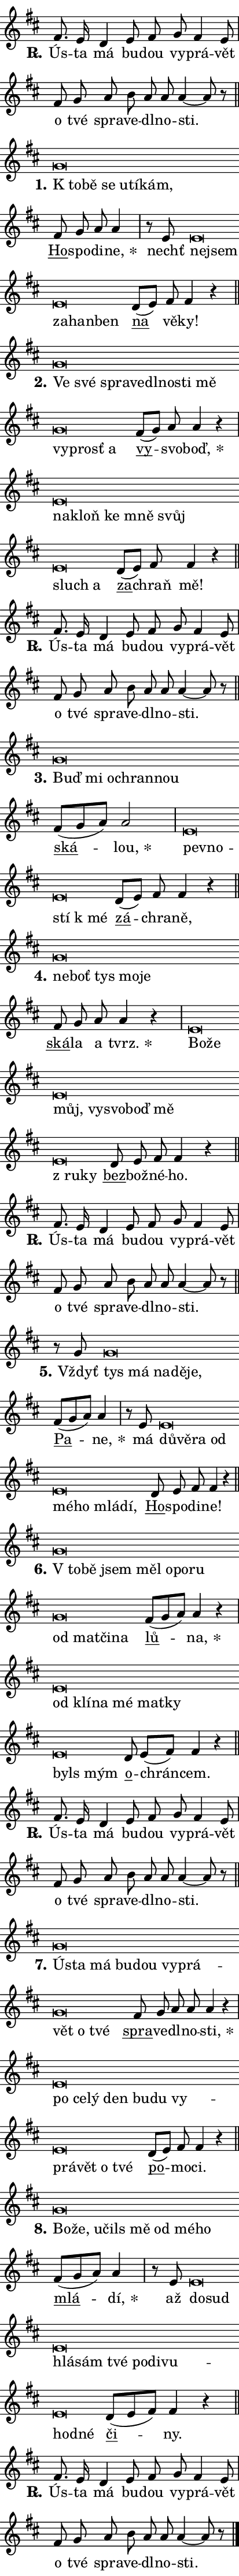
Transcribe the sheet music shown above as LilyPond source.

\version "2.22.1"
\header { tagline = "" }
\paper {
  indent = 0\cm
  top-margin = 0\cm
  right-margin = 0\cm
  bottom-margin = 0\cm
  left-margin = 0\cm
  paper-width = 7\cm
  page-breaking = #ly:one-page-breaking
  system-system-spacing.basic-distance = #11
  score-system-spacing.basic-distance = #11
  ragged-last = ##f
}


%% Author: Thomas Morley
%% https://lists.gnu.org/archive/html/lilypond-user/2020-05/msg00002.html
#(define (line-position grob)
"Returns position of @var[grob} in current system:
   @code{'start}, if at first time-step
   @code{'end}, if at last time-step
   @code{'middle} otherwise
"
  (let* ((col (ly:item-get-column grob))
         (ln (ly:grob-object col 'left-neighbor))
         (rn (ly:grob-object col 'right-neighbor))
         (col-to-check-left (if (ly:grob? ln) ln col))
         (col-to-check-right (if (ly:grob? rn) rn col))
         (break-dir-left
           (and
             (ly:grob-property col-to-check-left 'non-musical #f)
             (ly:item-break-dir col-to-check-left)))
         (break-dir-right
           (and
             (ly:grob-property col-to-check-right 'non-musical #f)
             (ly:item-break-dir col-to-check-right))))
        (cond ((eqv? 1 break-dir-left) 'start)
              ((eqv? -1 break-dir-right) 'end)
              (else 'middle))))

#(define (tranparent-at-line-position vctor)
  (lambda (grob)
  "Relying on @code{line-position} select the relevant enry from @var{vctor}.
Used to determine transparency,"
    (case (line-position grob)
      ((end) (not (vector-ref vctor 0)))
      ((middle) (not (vector-ref vctor 1)))
      ((start) (not (vector-ref vctor 2))))))

noteHeadBreakVisibility =
#(define-music-function (break-visibility)(vector?)
"Makes @code{NoteHead}s transparent relying on @var{break-visibility}"
#{
  \override NoteHead.transparent =
    #(tranparent-at-line-position break-visibility)
#})

#(define delete-ledgers-for-transparent-note-heads
  (lambda (grob)
    "Reads whether a @code{NoteHead} is transparent.
If so this @code{NoteHead} is removed from @code{'note-heads} from
@var{grob}, which is supposed to be @code{LedgerLineSpanner}.
As a result ledgers are not printed for this @code{NoteHead}"
    (let* ((nhds-array (ly:grob-object grob 'note-heads))
           (nhds-list
             (if (ly:grob-array? nhds-array)
                 (ly:grob-array->list nhds-array)
                 '()))
           ;; Relies on the transparent-property being done before
           ;; Staff.LedgerLineSpanner.after-line-breaking is executed.
           ;; This is fragile ...
           (to-keep
             (remove
               (lambda (nhd)
                 (ly:grob-property nhd 'transparent #f))
               nhds-list)))
      ;; TODO find a better method to iterate over grob-arrays, similiar
      ;; to filter/remove etc for lists
      ;; For now rebuilt from scratch
      (set! (ly:grob-object grob 'note-heads)  '())
      (for-each
        (lambda (nhd)
          (ly:pointer-group-interface::add-grob grob 'note-heads nhd))
        to-keep))))

hideNotes = {
  \noteHeadBreakVisibility #begin-of-line-visible
}
unHideNotes = {
  \noteHeadBreakVisibility #all-visible
}

% work-around for resetting accidentals
% https://lilypond.org/doc/v2.23/Documentation/notation/displaying-rhythms#unmetered-music
cadenzaMeasure = {
  \cadenzaOff
  \partial 1024 s1024
  \cadenzaOn
}

#(define-markup-command (accent layout props text) (markup?)
  "Underline accented syllable"
  (interpret-markup layout props
    #{\markup \override #'(offset . 4.3) \underline { #text }#}))

responsum = \markup \concat {
  "R" \hspace #-1.05 \path #0.1 #'((moveto 0 0.07) (lineto 0.9 0.8)) \hspace #0.05 "."
}

\layout {
    \context {
        \Staff
        \remove "Time_signature_engraver"
        \override LedgerLineSpanner.after-line-breaking = #delete-ledgers-for-transparent-note-heads
    }
    \context {
        \Voice {
            \override NoteHead.output-attributes = #'((class . "notehead"))
            \override Hairpin.height = #0.55
        }
    }
    \context {
        \Lyrics {
            \override StanzaNumber.output-attributes = #'((class . "stanzanumber"))
            \override LyricSpace.minimum-distance = #0.9
            \override LyricText.font-name = #"TeX Gyre Schola"
            \override LyricText.font-size = 1
            \override StanzaNumber.font-name = #"TeX Gyre Schola Bold"
            \override StanzaNumber.font-size = 1
        }
    }
}

% magnetic-lyrics.ily
%
%   written by
%     Jean Abou Samra <jean@abou-samra.fr>
%     Werner Lemberg <wl@gnu.org>
%
%   adapted by
%     Jiri Hon <jiri.hon@gmail.com>
%
% Version 2022-Apr-15

% https://www.mail-archive.com/lilypond-user@gnu.org/msg149350.html

#(define (Left_hyphen_pointer_engraver context)
   "Collect syllable-hyphen-syllable occurrences in lyrics and store
them in properties.  This engraver only looks to the left.  For
example, if the lyrics input is @code{foo -- bar}, it does the
following.

@itemize @bullet
@item
Set the @code{text} property of the @code{LyricHyphen} grob between
@q{foo} and @q{bar} to @code{foo}.

@item
Set the @code{left-hyphen} property of the @code{LyricText} grob with
text @q{foo} to the @code{LyricHyphen} grob between @q{foo} and
@q{bar}.
@end itemize

Use this auxiliary engraver in combination with the
@code{lyric-@/text::@/apply-@/magnetic-@/offset!} hook."
   (let ((hyphen #f)
         (text #f))
     (make-engraver
      (acknowledgers
       ((lyric-syllable-interface engraver grob source-engraver)
        (set! text grob)))
      (end-acknowledgers
       ((lyric-hyphen-interface engraver grob source-engraver)
        ;(when (not (grob::has-interface grob 'lyric-space-interface))
          (set! hyphen grob)));)
      ((stop-translation-timestep engraver)
       (when (and text hyphen)
         (ly:grob-set-object! text 'left-hyphen hyphen))
       (set! text #f)
       (set! hyphen #f)))))

#(define (lyric-text::apply-magnetic-offset! grob)
   "If the space between two syllables is less than the value in
property @code{LyricText@/.details@/.squash-threshold}, move the right
syllable to the left so that it gets concatenated with the left
syllable.

Use this function as a hook for
@code{LyricText@/.after-@/line-@/breaking} if the
@code{Left_@/hyphen_@/pointer_@/engraver} is active."
   (let ((hyphen (ly:grob-object grob 'left-hyphen #f)))
     (when hyphen
       (let ((left-text (ly:spanner-bound hyphen LEFT)))
         (when (grob::has-interface left-text 'lyric-syllable-interface)
           (let* ((common (ly:grob-common-refpoint grob left-text X))
                  (this-x-ext (ly:grob-extent grob common X))
                  (left-x-ext
                   (begin
                     ;; Trigger magnetism for left-text.
                     (ly:grob-property left-text 'after-line-breaking)
                     (ly:grob-extent left-text common X)))
                  ;; `delta` is the gap width between two syllables.
                  (delta (- (interval-start this-x-ext)
                            (interval-end left-x-ext)))
                  (details (ly:grob-property grob 'details))
                  (threshold (assoc-get 'squash-threshold details 0.2)))
             (when (< delta threshold)
               (let* (;; We have to manipulate the input text so that
                      ;; ligatures crossing syllable boundaries are not
                      ;; disabled.  For languages based on the Latin
                      ;; script this is essentially a beautification.
                      ;; However, for non-Western scripts it can be a
                      ;; necessity.
                      (lt (ly:grob-property left-text 'text))
                      (rt (ly:grob-property grob 'text))
                      (is-space (grob::has-interface hyphen 'lyric-space-interface))
                      (space (if is-space " " ""))
                      (space-markup (grob-interpret-markup grob " "))
                      (space-size (interval-length (ly:stencil-extent space-markup X)))
                      (extra-delta (if is-space space-size 0))
                      ;; Append new syllable.
                      (ltrt-space (if (and (string? lt) (string? rt))
                                (string-append lt space rt)
                                (make-concat-markup (list lt space rt))))
                      ;; Right-align `ltrt` to the right side.
                      (ltrt-space-markup (grob-interpret-markup
                               grob
                               (make-translate-markup
                                (cons (interval-length this-x-ext) 0)
                                (make-right-align-markup ltrt-space)))))
                 (begin
                   ;; Don't print `left-text`.
                   (ly:grob-set-property! left-text 'stencil #f)
                   ;; Set text and stencil (which holds all collected
                   ;; syllables so far) and shift it to the left.
                   (ly:grob-set-property! grob 'text ltrt-space)
                   (ly:grob-set-property! grob 'stencil ltrt-space-markup)
                   (ly:grob-translate-axis! grob (- (- delta extra-delta)) X))))))))))


#(define (lyric-hyphen::displace-bounds-first grob)
   ;; Make very sure this callback isn't triggered too early.
   (let ((left (ly:spanner-bound grob LEFT))
         (right (ly:spanner-bound grob RIGHT)))
     (ly:grob-property left 'after-line-breaking)
     (ly:grob-property right 'after-line-breaking)
     (ly:lyric-hyphen::print grob)))

squashThreshold = #0.4

\layout {
  \context {
    \Lyrics
    \consists #Left_hyphen_pointer_engraver
    \override LyricText.after-line-breaking =
      #lyric-text::apply-magnetic-offset!
    \override LyricHyphen.stencil = #lyric-hyphen::displace-bounds-first
    \override LyricText.details.squash-threshold = \squashThreshold
    \override LyricHyphen.minimum-distance = 0
    \override LyricHyphen.minimum-length = \squashThreshold
  }
}

squash = \override LyricText.details.squash-threshold = 9999
unSquash = \override LyricText.details.squash-threshold = \squashThreshold

left = \override LyricText.self-alignment-X = #LEFT
unLeft = \revert LyricText.self-alignment-X

starOffset = #(lambda (grob) 
                (let ((x_offset (ly:self-alignment-interface::aligned-on-x-parent grob)))
                  (if (= x_offset 0) 0 (+ x_offset 1.2))))

star = #(define-music-function (syllable)(string?)
"Append star separator at the end of a syllable"
#{
  \once \override LyricText.X-offset = #starOffset
  \lyricmode { \markup {
    #syllable
    \override #'((font-name . "TeX Gyre Schola Bold")) \hspace #0.2 \lower #0.65 \larger "*"
  } }
#})

starAccent = #(define-music-function (syllable)(string?)
"Append star separator at the end of a syllable and make accent"
#{
  \once \override LyricText.X-offset = #starOffset
  \lyricmode { \markup {
    \accent #syllable
    \override #'((font-name . "TeX Gyre Schola Bold")) \hspace #0.2 \lower #0.65 \larger "*"
  } }
#})

breath = #(define-music-function (syllable)(string?)
"Append breathing indicator at the end of a syllable"
#{
  \lyricmode { \markup { #syllable "+" } }
#})

optionalBreath = #(define-music-function (syllable)(string?)
"Append optional breathing indicator at the end of a syllable"
#{
  \lyricmode { \markup { #syllable "(+)" } }
#})


\score {
    <<
        \new Voice = "melody" { \cadenzaOn \key d \major \relative { fis'8. e16 d4 \bar "" e8 fis \bar "" g fis4 e8 \cadenzaMeasure \bar "|" fis g \bar "" a b \bar "" a a a4~ a8 r \cadenzaMeasure \bar "||" \break }
\relative { g'\breve*1/16 \hideNotes \breve*1/16 \bar "" \breve*1/16 \bar "" \breve*1/16 \bar "" \breve*1/16 \breve*1/16 \bar "" \unHideNotes \bar "" fis8 g a a4 \cadenzaMeasure \bar "|" r8 e8 e\breve*1/16 \hideNotes \breve*1/16 \bar "" \breve*1/16 \bar "" \breve*1/16 \breve*1/16 \bar "" \unHideNotes \bar "" d8[( e)] fis fis4 r \cadenzaMeasure \bar "||" \break }
\relative { g'\breve*1/16 \hideNotes \breve*1/16 \bar "" \breve*1/16 \bar "" \breve*1/16 \bar "" \breve*1/16 \bar "" \breve*1/16 \bar "" \breve*1/16 \bar "" \breve*1/16 \bar "" \breve*1/16 \bar "" \breve*1/16 \breve*1/16 \bar "" \unHideNotes \bar "" fis8[( g)] a a4 r \cadenzaMeasure \bar "|" e\breve*1/16 \hideNotes \breve*1/16 \bar "" \breve*1/16 \bar "" \breve*1/16 \bar "" \breve*1/16 \bar "" \breve*1/16 \breve*1/16 \bar "" \unHideNotes \bar "" d8[( e)] fis fis4 r \cadenzaMeasure \bar "||" \break }
\relative { fis'8. e16 d4 \bar "" e8 fis \bar "" g fis4 e8 \cadenzaMeasure \bar "|" fis g \bar "" a b \bar "" a a a4~ a8 r \cadenzaMeasure \bar "||" \break }
\relative { g'\breve*1/16 \hideNotes \breve*1/16 \bar "" \breve*1/16 \bar "" \breve*1/16 \breve*1/16 \bar "" \unHideNotes \bar "" fis8[( g a)] a2 \cadenzaMeasure \bar "|" e\breve*1/16 \hideNotes \breve*1/16 \bar "" \breve*1/16 \breve*1/16 \bar "" \unHideNotes \bar "" d8[( e)] fis fis4 r \cadenzaMeasure \bar "||" \break }
\relative { g'\breve*1/16 \hideNotes \breve*1/16 \bar "" \breve*1/16 \bar "" \breve*1/16 \breve*1/16 \bar "" \unHideNotes \bar "" fis8 g a a4 r \cadenzaMeasure \bar "|" e\breve*1/16 \hideNotes \breve*1/16 \bar "" \breve*1/16 \bar "" \breve*1/16 \bar "" \breve*1/16 \bar "" \breve*1/16 \bar "" \breve*1/16 \bar "" \breve*1/16 \breve*1/16 \bar "" \unHideNotes \bar "" d8 e fis fis4 r \cadenzaMeasure \bar "||" \break }
\relative { fis'8. e16 d4 \bar "" e8 fis \bar "" g fis4 e8 \cadenzaMeasure \bar "|" fis g \bar "" a b \bar "" a a a4~ a8 r \cadenzaMeasure \bar "||" \break }
\relative { r8 g'8 g\breve*1/16 \hideNotes \breve*1/16 \bar "" \breve*1/16 \bar "" \breve*1/16 \breve*1/16 \bar "" \unHideNotes \bar "" fis8[( g a)] a4 \cadenzaMeasure \bar "|" r8 e8 e\breve*1/16 \hideNotes \breve*1/16 \bar "" \breve*1/16 \bar "" \breve*1/16 \bar "" \breve*1/16 \bar "" \breve*1/16 \bar "" \breve*1/16 \breve*1/16 \bar "" \unHideNotes \bar "" d8 e fis fis4 r \cadenzaMeasure \bar "||" \break }
\relative { g'\breve*1/16 \hideNotes \breve*1/16 \bar "" \breve*1/16 \bar "" \breve*1/16 \bar "" \breve*1/16 \bar "" \breve*1/16 \bar "" \breve*1/16 \bar "" \breve*1/16 \bar "" \breve*1/16 \bar "" \breve*1/16 \breve*1/16 \bar "" \unHideNotes \bar "" fis8[( g a)] a4 r \cadenzaMeasure \bar "|" e\breve*1/16 \hideNotes \breve*1/16 \bar "" \breve*1/16 \bar "" \breve*1/16 \bar "" \breve*1/16 \bar "" \breve*1/16 \bar "" \breve*1/16 \breve*1/16 \bar "" \unHideNotes \bar "" d8 e[( fis)] fis4 r \cadenzaMeasure \bar "||" \break }
\relative { fis'8. e16 d4 \bar "" e8 fis \bar "" g fis4 e8 \cadenzaMeasure \bar "|" fis g \bar "" a b \bar "" a a a4~ a8 r \cadenzaMeasure \bar "||" \break }
\relative { g'\breve*1/16 \hideNotes \breve*1/16 \bar "" \breve*1/16 \bar "" \breve*1/16 \bar "" \breve*1/16 \bar "" \breve*1/16 \bar "" \breve*1/16 \bar "" \breve*1/16 \bar "" \breve*1/16 \breve*1/16 \bar "" \unHideNotes \bar "" fis8 g a a a4 r \cadenzaMeasure \bar "|" e\breve*1/16 \hideNotes \breve*1/16 \bar "" \breve*1/16 \bar "" \breve*1/16 \bar "" \breve*1/16 \bar "" \breve*1/16 \bar "" \breve*1/16 \bar "" \breve*1/16 \bar "" \breve*1/16 \bar "" \breve*1/16 \breve*1/16 \bar "" \unHideNotes \bar "" d8[( e)] fis fis4 r \cadenzaMeasure \bar "||" \break }
\relative { g'\breve*1/16 \hideNotes \breve*1/16 \bar "" \breve*1/16 \bar "" \breve*1/16 \bar "" \breve*1/16 \bar "" \breve*1/16 \bar "" \breve*1/16 \breve*1/16 \bar "" \unHideNotes \bar "" fis8[( g a)] a4 \cadenzaMeasure \bar "|" r8 e8 e\breve*1/16 \hideNotes \breve*1/16 \bar "" \breve*1/16 \bar "" \breve*1/16 \bar "" \breve*1/16 \bar "" \breve*1/16 \bar "" \breve*1/16 \bar "" \breve*1/16 \bar "" \breve*1/16 \breve*1/16 \bar "" \unHideNotes \bar "" d8[( e fis)] fis4 r \cadenzaMeasure \bar "||" \break }
\relative { fis'8. e16 d4 \bar "" e8 fis \bar "" g fis4 e8 \cadenzaMeasure \bar "|" fis g \bar "" a b \bar "" a a a4~ a8 r \cadenzaMeasure \bar "||" \break } \bar "|." }
        \new Lyrics \lyricsto "melody" { \lyricmode { \set stanza = \responsum
Ús -- ta má bu -- dou vy -- prá -- vět o tvé spra -- ve -- dl -- no -- sti.
\set stanza = "1."
\left "K to" -- \squash bě se u -- tí -- kám, \unLeft \unSquash \markup \accent Ho -- spo -- di -- \star ne, nechť \left nej -- \squash sem za -- han -- ben \unLeft \unSquash \markup \accent na vě -- ky!
\set stanza = "2."
\left Ve \squash své spra -- ve -- dl -- no -- sti mě vy -- prosť a \unLeft \unSquash \markup \accent vy -- svo -- \star boď, \left na -- \squash kloň ke mně svůj sluch a \unLeft \unSquash \markup \accent za -- chraň mě!
\set stanza = \responsum
Ús -- ta má bu -- dou vy -- prá -- vět o tvé spra -- ve -- dl -- no -- sti.
\set stanza = "3."
\left Buď \squash mi o -- chran -- nou \unLeft \unSquash \markup \accent ská -- \star lou, \left pev -- \squash no -- stí "k mé" \unLeft \unSquash \markup \accent zá -- chra -- ně,
\set stanza = "4."
\left ne -- \squash boť tys mo -- je \unLeft \unSquash \markup \accent ská -- la a \star tvrz. \left Bo -- \squash že můj, vy -- svo -- boď mě "z ru" -- ky \unLeft \unSquash \markup \accent bez -- bož -- né -- ho.
\set stanza = \responsum
Ús -- ta má bu -- dou vy -- prá -- vět o tvé spra -- ve -- dl -- no -- sti.
\set stanza = "5."
Vždyť \left tys \squash má na -- dě -- je, \unLeft \unSquash \markup \accent Pa -- \star ne, má \left dů -- \squash vě -- ra od mé -- ho mlá -- dí, \unLeft \unSquash \markup \accent Ho -- spo -- di -- ne!
\set stanza = "6."
\left "V to" -- \squash bě jsem měl o -- po -- ru od mat -- či -- na \unLeft \unSquash \markup \accent lů -- \star na, \left od \squash klí -- na mé mat -- ky byls mým \unLeft \unSquash \markup \accent o -- chrán -- cem.
\set stanza = \responsum
Ús -- ta má bu -- dou vy -- prá -- vět o tvé spra -- ve -- dl -- no -- sti.
\set stanza = "7."
\left Ús -- \squash ta má bu -- dou vy -- prá -- vět o tvé \unLeft \unSquash \markup \accent spra -- ve -- dl -- no -- \star sti, \left po \squash ce -- lý den bu -- du vy -- prá -- vět o tvé \unLeft \unSquash \markup \accent po -- mo -- ci.
\set stanza = "8."
\left Bo -- \squash že, u -- čils mě od mé -- ho \unLeft \unSquash \markup \accent mlá -- \star dí, až \left do -- \squash sud hlá -- sám tvé po -- di -- vu -- hod -- né \unLeft \unSquash \markup \accent či -- ny.
\set stanza = \responsum
Ús -- ta má bu -- dou vy -- prá -- vět o tvé spra -- ve -- dl -- no -- sti. } }
    >>
    \layout {}
}
